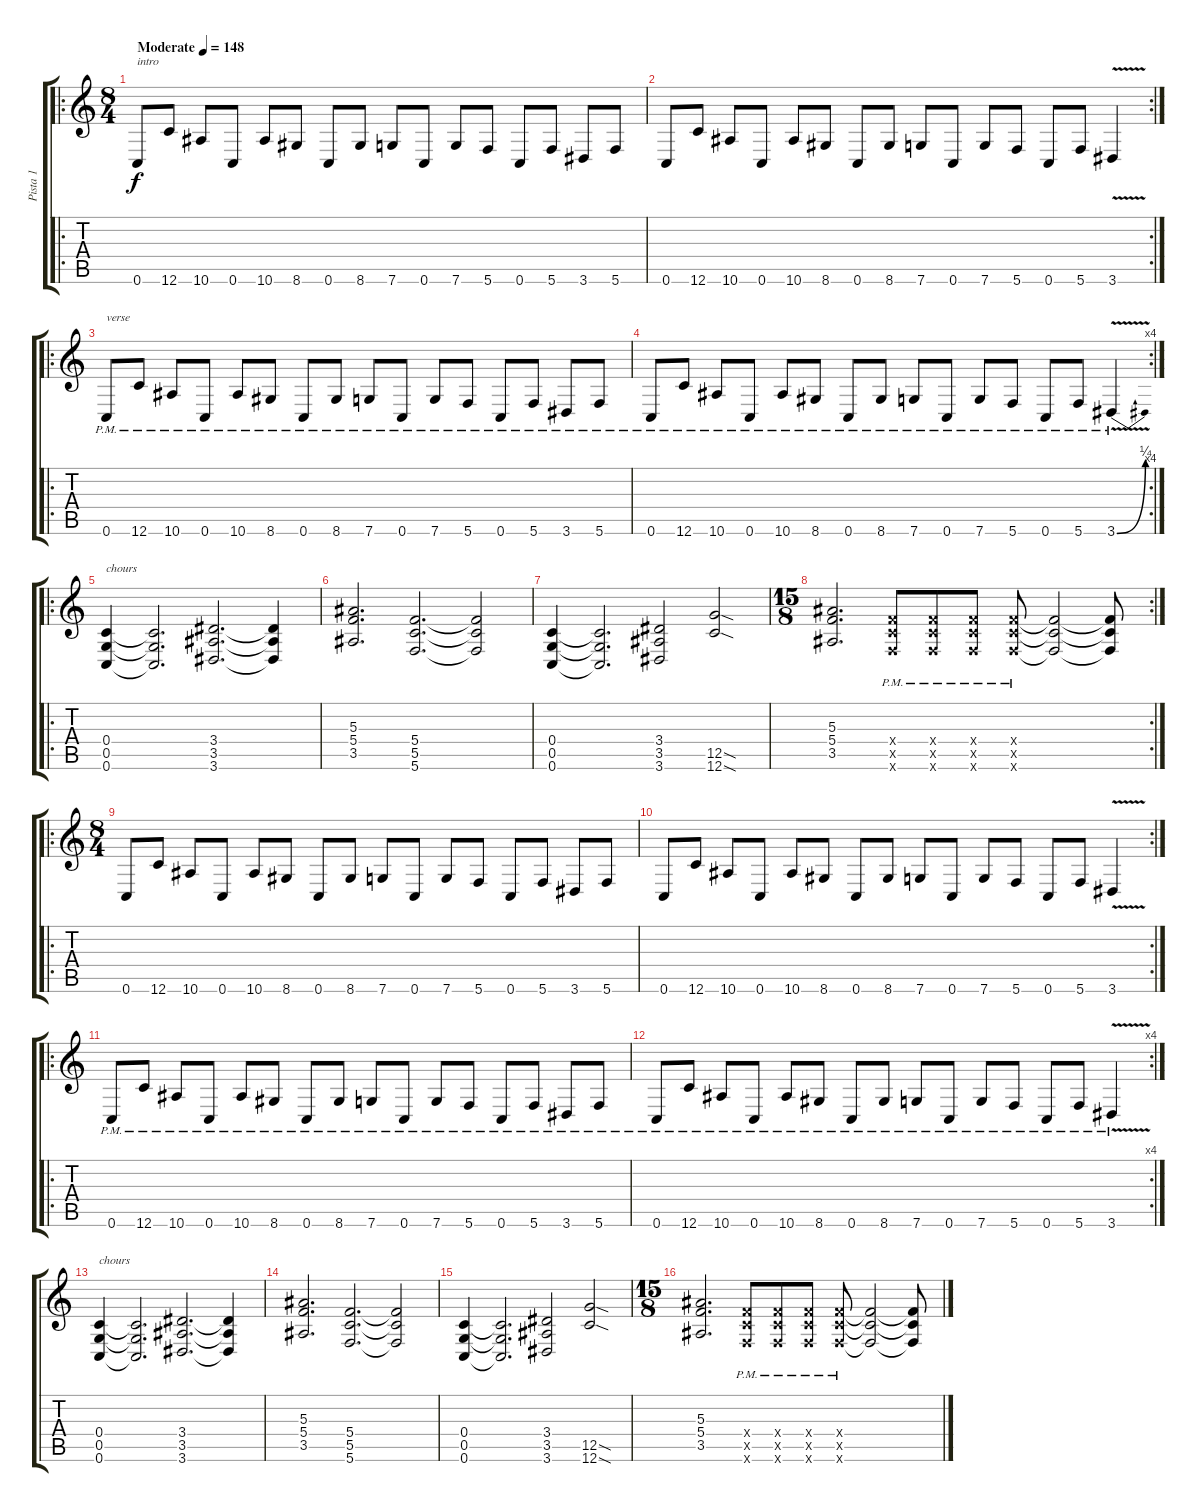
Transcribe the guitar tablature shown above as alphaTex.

\track ("Pista 1" "Pista 1") {instrument distortionguitar}
\staff {score tabs}
\tuning (D4 A3 F3 C3 G2 C2) {hide}
\ro
\ts (8 4)
\tempo (148 "Moderate")
\clef g2
\ks c
0.6.8{txt "intro" dy f instrument distortionguitar} 12.6.8 10.6.8 0.6.8 10.6.8 8.6.8 0.6.8 8.6.8 7.6.8 0.6.8 7.6.8 5.6.8 0.6.8 5.6.8 3.6.8 5.6.8 |
\rc 2
0.6.8 12.6.8 10.6.8 0.6.8 10.6.8 8.6.8 0.6.8 8.6.8 7.6.8 0.6.8 7.6.8 5.6.8 0.6.8 5.6.8 3.6{v}.4 |
\ro
0.6{pm}.8{txt "verse"} 12.6{pm}.8 10.6{pm}.8 0.6{pm}.8 10.6{pm}.8 8.6{pm}.8 0.6{pm}.8 8.6{pm}.8 7.6{pm}.8 0.6{pm}.8 7.6{pm}.8 5.6{pm}.8 0.6{pm}.8 5.6{pm}.8 3.6{pm}.8 5.6{pm}.8 |
\rc 4
0.6{pm}.8 12.6{pm}.8 10.6{pm}.8 0.6{pm}.8 10.6{pm}.8 8.6{pm}.8 0.6{pm}.8 8.6{pm}.8 7.6{pm}.8 0.6{pm}.8 7.6{pm}.8 5.6{pm}.8 0.6{pm}.8 5.6{pm}.8 3.6{be (bend 0 0 60 1) v pm}.4 |
\ro
(0.4 0.5 0.6).4{txt "chours"} (0.4{t} 0.5{t} 0.6{t}).2{d} (3.4 3.5 3.6).2{d} (3.4{t} 3.5{t} 3.6{t}).4 |
(5.3 5.4 3.5).2{d} (5.4 5.5 5.6).2{d} (5.4{t} 5.5{t} 5.6{t}).2 |
(0.4 0.5 0.6).4 (0.4{t} 0.5{t} 0.6{t}).2{d} (3.4 3.5 3.6).2 (12.5{sod} 12.6{sod}).2 |
\rc 2
\ts (15 8)
(5.3 5.4 3.5).2{d} (5.4{pm x} 5.5{pm x} 5.6{x}).8 (5.4{pm x} 5.5{pm x} 5.6{x}).8 (5.4{pm x} 5.5{pm x} 5.6{x}).8 (5.4{pm x} 5.5{pm x} 5.6{x}).8 (5.4{t} 5.5{t} 5.6{t}).2 (5.4{t} 5.5{t} 5.6{t}).8 |
\ro
\ts (8 4)
0.6.8 12.6.8 10.6.8 0.6.8 10.6.8 8.6.8 0.6.8 8.6.8 7.6.8 0.6.8 7.6.8 5.6.8 0.6.8 5.6.8 3.6.8 5.6.8 |
\rc 2
0.6.8 12.6.8 10.6.8 0.6.8 10.6.8 8.6.8 0.6.8 8.6.8 7.6.8 0.6.8 7.6.8 5.6.8 0.6.8 5.6.8 3.6{v}.4 |
\ro
0.6{pm}.8 12.6{pm}.8 10.6{pm}.8 0.6{pm}.8 10.6{pm}.8 8.6{pm}.8 0.6{pm}.8 8.6{pm}.8 7.6{pm}.8 0.6{pm}.8 7.6{pm}.8 5.6{pm}.8 0.6{pm}.8 5.6{pm}.8 3.6{pm}.8 5.6{pm}.8 |
\rc 4
0.6{pm}.8 12.6{pm}.8 10.6{pm}.8 0.6{pm}.8 10.6{pm}.8 8.6{pm}.8 0.6{pm}.8 8.6{pm}.8 7.6{pm}.8 0.6{pm}.8 7.6{pm}.8 5.6{pm}.8 0.6{pm}.8 5.6{pm}.8 3.6{v pm}.4 |
(0.4 0.5 0.6).4{txt "chours"} (0.4{t} 0.5{t} 0.6{t}).2{d} (3.4 3.5 3.6).2{d} (3.4{t} 3.5{t} 3.6{t}).4 |
(5.3 5.4 3.5).2{d} (5.4 5.5 5.6).2{d} (5.4{t} 5.5{t} 5.6{t}).2 |
(0.4 0.5 0.6).4 (0.4{t} 0.5{t} 0.6{t}).2{d} (3.4 3.5 3.6).2 (12.5{sod} 12.6{sod}).2 |
\ts (15 8)
(5.3 5.4 3.5).2{d} (5.4{pm x} 5.5{pm x} 5.6{x}).8 (5.4{pm x} 5.5{pm x} 5.6{x}).8 (5.4{pm x} 5.5{pm x} 5.6{x}).8 (5.4{pm x} 5.5{pm x} 5.6{x}).8 (5.4{t} 5.5{t} 5.6{t}).2 (5.4{t} 5.5{t} 5.6{t}).8
